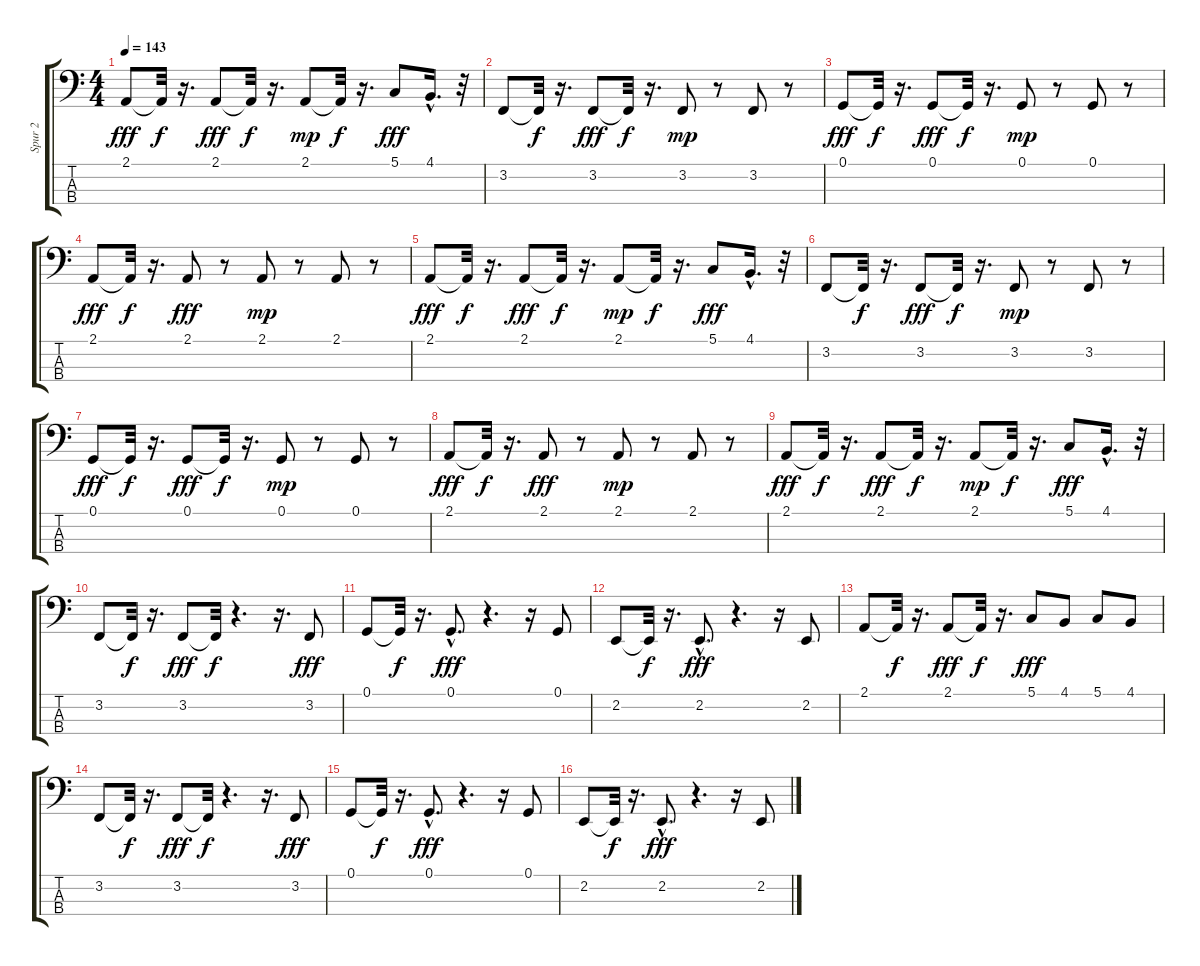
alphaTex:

\track ("Spur 2" "Spur 2") {instrument lead2sawtooth}
\staff {score tabs}
\tuning (G2 D2 A1 E1) {hide}
\ts (4 4)
\tempo 143
\clef f4
\ks c
2.1.8{dy fff} 2.1{t}.32{dy f} r.16{d} 2.1.8{dy fff} 2.1{t}.32{dy f} r.16{d} 2.1.8{dy mp} 2.1{t}.32{dy f} r.16{d} 5.1.8{dy fff} 4.1{hac}.16{d} r.32 |
3.2.8 3.2{t}.32{dy f} r.16{d} 3.2.8{dy fff} 3.2{t}.32{dy f} r.16{d} 3.2.8{dy mp} r.8 3.2.8 r.8 |
0.1.8{dy fff} 0.1{t}.32{dy f} r.16{d} 0.1.8{dy fff} 0.1{t}.32{dy f} r.16{d} 0.1.8{dy mp} r.8 0.1.8 r.8 |
2.1.8{dy fff} 2.1{t}.32{dy f} r.16{d} 2.1.8{dy fff} r.8 2.1.8{dy mp} r.8 2.1.8 r.8 |
2.1.8{dy fff} 2.1{t}.32{dy f} r.16{d} 2.1.8{dy fff} 2.1{t}.32{dy f} r.16{d} 2.1.8{dy mp} 2.1{t}.32{dy f} r.16{d} 5.1.8{dy fff} 4.1{hac}.16{d} r.32 |
3.2.8 3.2{t}.32{dy f} r.16{d} 3.2.8{dy fff} 3.2{t}.32{dy f} r.16{d} 3.2.8{dy mp} r.8 3.2.8 r.8 |
0.1.8{dy fff} 0.1{t}.32{dy f} r.16{d} 0.1.8{dy fff} 0.1{t}.32{dy f} r.16{d} 0.1.8{dy mp} r.8 0.1.8 r.8 |
2.1.8{dy fff} 2.1{t}.32{dy f} r.16{d} 2.1.8{dy fff} r.8 2.1.8{dy mp} r.8 2.1.8 r.8 |
2.1.8{dy fff} 2.1{t}.32{dy f} r.16{d} 2.1.8{dy fff} 2.1{t}.32{dy f} r.16{d} 2.1.8{dy mp} 2.1{t}.32{dy f} r.16{d} 5.1.8{dy fff} 4.1{hac}.16{d} r.32 |
3.2.8 3.2{t}.32{dy f} r.16{d} 3.2.8{dy fff} 3.2{t}.32{dy f} r.4{d} r.16{d} 3.2.8{dy fff} |
0.1.8 0.1{t}.32{dy f} r.16{d} 0.1{hac}.8{d dy fff} r.4{d} r.16 0.1.8 |
2.2.8 2.2{t}.32{dy f} r.16{d} 2.2{hac}.8{d dy fff} r.4{d} r.16 2.2.8 |
2.1.8 2.1{t}.32{dy f} r.16{d} 2.1.8{dy fff} 2.1{t}.32{dy f} r.16{d} 5.1.8{dy fff} 4.1.8 5.1.8 4.1.8 |
3.2.8 3.2{t}.32{dy f} r.16{d} 3.2.8{dy fff} 3.2{t}.32{dy f} r.4{d} r.16{d} 3.2.8{dy fff} |
0.1.8 0.1{t}.32{dy f} r.16{d} 0.1{hac}.8{d dy fff} r.4{d} r.16 0.1.8 |
2.2.8 2.2{t}.32{dy f} r.16{d} 2.2{hac}.8{d dy fff} r.4{d} r.16 2.2.8
